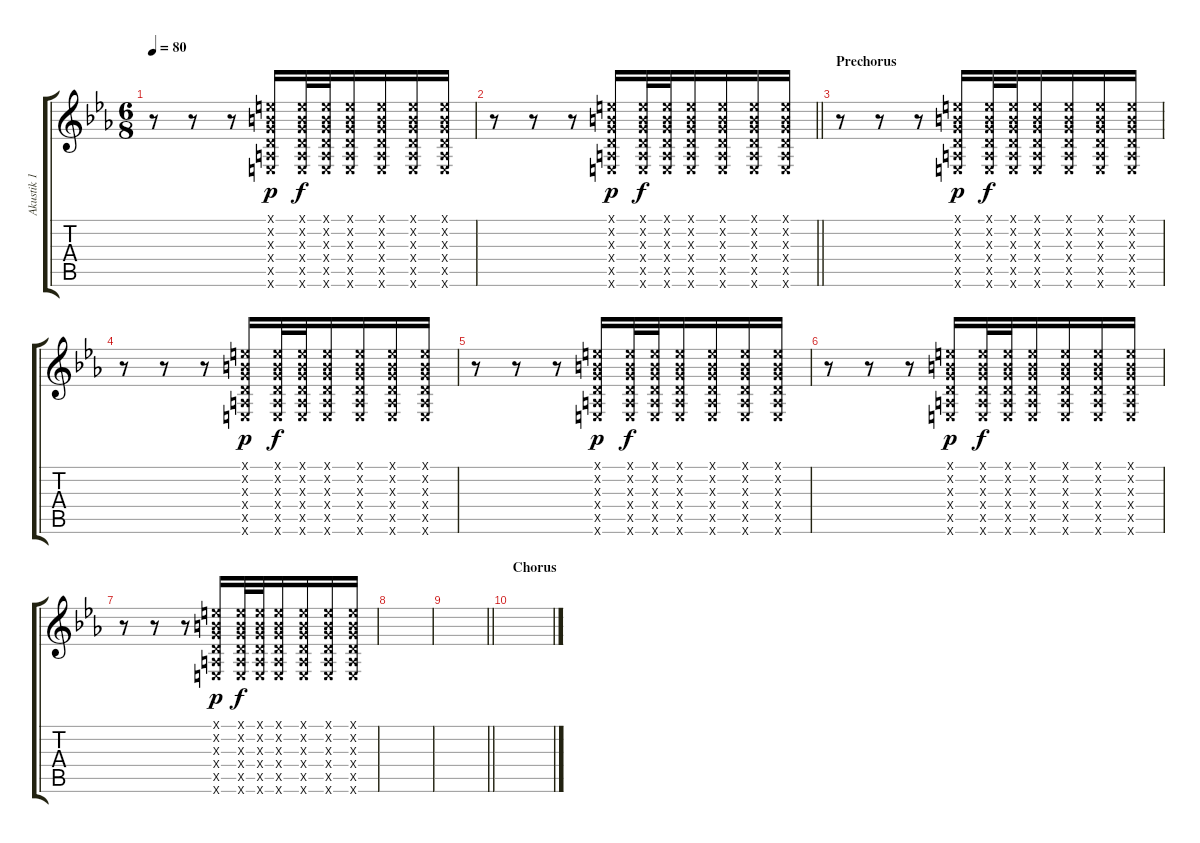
\track ("Akustik 1" "Akustik 1") {instrument acousticguitarsteel}
\staff {score tabs}
\tuning (E4 B3 G3 D3 A2 E2) {hide}
\ts (6 8)
\tempo 80
\clef g2
\ks cminor
r.8{dy f} r.8 r.8 (0.1{x} 0.2{x} 0.3{x} 0.4{x} 0.5{x} 0.6{x}).16{dy p} (0.1{x} 0.2{x} 0.3{x} 0.4{x} 0.5{x} 0.6{x}).32{dy f} (0.1{x} 0.2{x} 0.3{x} 0.4{x} 0.5{x} 0.6{x}).32 (0.1{x} 0.2{x} 0.3{x} 0.4{x} 0.5{x} 0.6{x}).16 (0.1{x} 0.2{x} 0.3{x} 0.4{x} 0.5{x} 0.6{x}).16 (0.1{x} 0.2{x} 0.3{x} 0.4{x} 0.5{x} 0.6{x}).16 (0.1{x} 0.2{x} 0.3{x} 0.4{x} 0.5{x} 0.6{x}).16 |
\barLineRight lightlight
r.8 r.8 r.8 (0.1{x} 0.2{x} 0.3{x} 0.4{x} 0.5{x} 0.6{x}).16{dy p} (0.1{x} 0.2{x} 0.3{x} 0.4{x} 0.5{x} 0.6{x}).32{dy f} (0.1{x} 0.2{x} 0.3{x} 0.4{x} 0.5{x} 0.6{x}).32 (0.1{x} 0.2{x} 0.3{x} 0.4{x} 0.5{x} 0.6{x}).16 (0.1{x} 0.2{x} 0.3{x} 0.4{x} 0.5{x} 0.6{x}).16 (0.1{x} 0.2{x} 0.3{x} 0.4{x} 0.5{x} 0.6{x}).16 (0.1{x} 0.2{x} 0.3{x} 0.4{x} 0.5{x} 0.6{x}).16 |
\section ("" "Prechorus")
r.8 r.8 r.8 (0.1{x} 0.2{x} 0.3{x} 0.4{x} 0.5{x} 0.6{x}).16{dy p} (0.1{x} 0.2{x} 0.3{x} 0.4{x} 0.5{x} 0.6{x}).32{dy f} (0.1{x} 0.2{x} 0.3{x} 0.4{x} 0.5{x} 0.6{x}).32 (0.1{x} 0.2{x} 0.3{x} 0.4{x} 0.5{x} 0.6{x}).16 (0.1{x} 0.2{x} 0.3{x} 0.4{x} 0.5{x} 0.6{x}).16 (0.1{x} 0.2{x} 0.3{x} 0.4{x} 0.5{x} 0.6{x}).16 (0.1{x} 0.2{x} 0.3{x} 0.4{x} 0.5{x} 0.6{x}).16 |
r.8 r.8 r.8 (0.1{x} 0.2{x} 0.3{x} 0.4{x} 0.5{x} 0.6{x}).16{dy p} (0.1{x} 0.2{x} 0.3{x} 0.4{x} 0.5{x} 0.6{x}).32{dy f} (0.1{x} 0.2{x} 0.3{x} 0.4{x} 0.5{x} 0.6{x}).32 (0.1{x} 0.2{x} 0.3{x} 0.4{x} 0.5{x} 0.6{x}).16 (0.1{x} 0.2{x} 0.3{x} 0.4{x} 0.5{x} 0.6{x}).16 (0.1{x} 0.2{x} 0.3{x} 0.4{x} 0.5{x} 0.6{x}).16 (0.1{x} 0.2{x} 0.3{x} 0.4{x} 0.5{x} 0.6{x}).16 |
r.8 r.8 r.8 (0.1{x} 0.2{x} 0.3{x} 0.4{x} 0.5{x} 0.6{x}).16{dy p} (0.1{x} 0.2{x} 0.3{x} 0.4{x} 0.5{x} 0.6{x}).32{dy f} (0.1{x} 0.2{x} 0.3{x} 0.4{x} 0.5{x} 0.6{x}).32 (0.1{x} 0.2{x} 0.3{x} 0.4{x} 0.5{x} 0.6{x}).16 (0.1{x} 0.2{x} 0.3{x} 0.4{x} 0.5{x} 0.6{x}).16 (0.1{x} 0.2{x} 0.3{x} 0.4{x} 0.5{x} 0.6{x}).16 (0.1{x} 0.2{x} 0.3{x} 0.4{x} 0.5{x} 0.6{x}).16 |
r.8 r.8 r.8 (0.1{x} 0.2{x} 0.3{x} 0.4{x} 0.5{x} 0.6{x}).16{dy p} (0.1{x} 0.2{x} 0.3{x} 0.4{x} 0.5{x} 0.6{x}).32{dy f} (0.1{x} 0.2{x} 0.3{x} 0.4{x} 0.5{x} 0.6{x}).32 (0.1{x} 0.2{x} 0.3{x} 0.4{x} 0.5{x} 0.6{x}).16 (0.1{x} 0.2{x} 0.3{x} 0.4{x} 0.5{x} 0.6{x}).16 (0.1{x} 0.2{x} 0.3{x} 0.4{x} 0.5{x} 0.6{x}).16 (0.1{x} 0.2{x} 0.3{x} 0.4{x} 0.5{x} 0.6{x}).16 |
r.8 r.8 r.8 (0.1{x} 0.2{x} 0.3{x} 0.4{x} 0.5{x} 0.6{x}).16{dy p} (0.1{x} 0.2{x} 0.3{x} 0.4{x} 0.5{x} 0.6{x}).32{dy f} (0.1{x} 0.2{x} 0.3{x} 0.4{x} 0.5{x} 0.6{x}).32 (0.1{x} 0.2{x} 0.3{x} 0.4{x} 0.5{x} 0.6{x}).16 (0.1{x} 0.2{x} 0.3{x} 0.4{x} 0.5{x} 0.6{x}).16 (0.1{x} 0.2{x} 0.3{x} 0.4{x} 0.5{x} 0.6{x}).16 (0.1{x} 0.2{x} 0.3{x} 0.4{x} 0.5{x} 0.6{x}).16 |
|
\barLineRight lightlight
|
\section ("" "Chorus")
